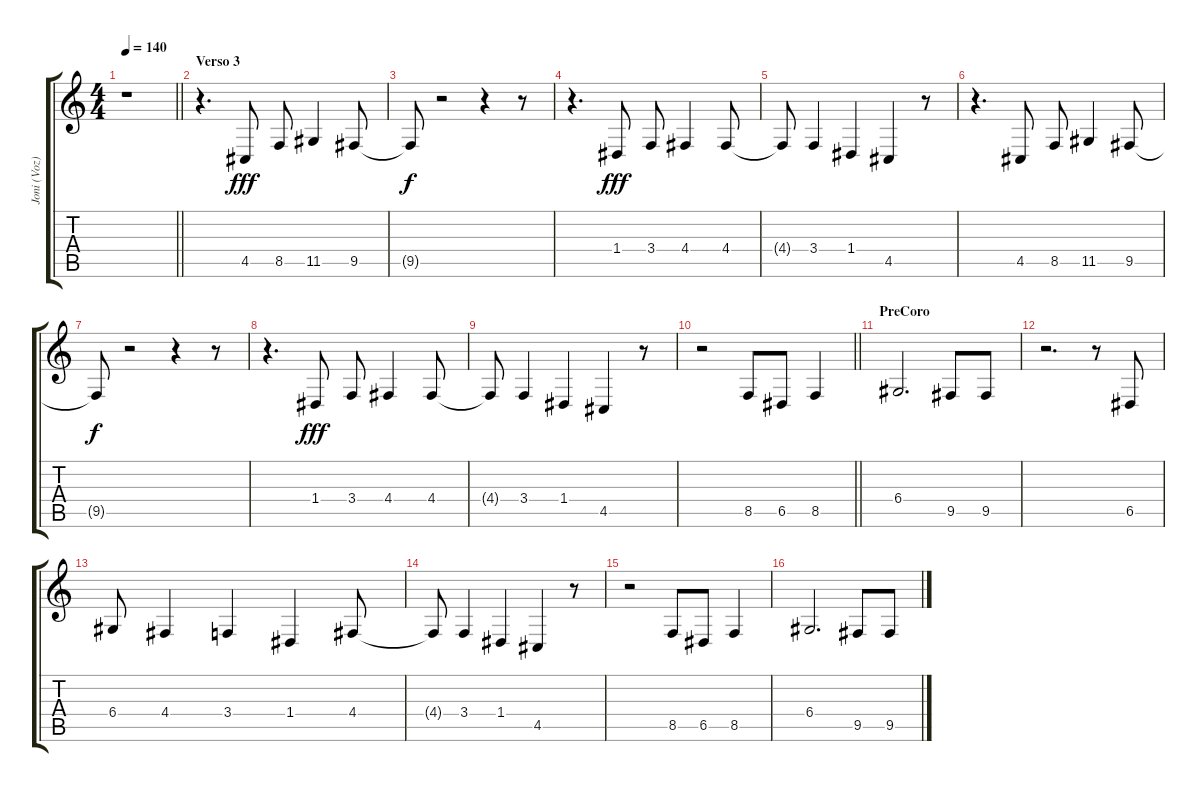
\track ("Joni (Voz)" "Joni (Voz)") {instrument clarinet}
\staff {score tabs}
\tuning (E4 B3 G3 D3 A2 E2) {hide}
\ts (4 4)
\tempo 140
\clef g2
\barLineRight lightlight
\ks aminor
r.1{dy fff} |
\section ("" "Verso 3")
r.4{d} 4.5.8 8.5.8 11.5.4 9.5.8 |
9.5{t}.8{dy f} r.2 r.4 r.8 |
r.4{d} 1.4.8{dy fff} 3.4.8 4.4.4 4.4.8 |
4.4{t}.8 3.4.4 1.4.4 4.5.4 r.8 |
r.4{d} 4.5.8 8.5.8 11.5.4 9.5.8 |
9.5{t}.8{dy f} r.2 r.4 r.8 |
r.4{d} 1.4.8{dy fff} 3.4.8 4.4.4 4.4.8 |
4.4{t}.8 3.4.4 1.4.4 4.5.4 r.8 |
\barLineRight lightlight
r.2 8.5.8 6.5.8 8.5.4 |
\section ("" "PreCoro")
6.4.2{d} 9.5.8 9.5.8 |
r.2{d} r.8 6.5.8 |
6.4.8 4.4.4 3.4.4 1.4.4 4.4.8 |
4.4{t}.8 3.4.4 1.4.4 4.5.4 r.8 |
r.2 8.5.8 6.5.8 8.5.4 |
6.4.2{d} 9.5.8 9.5.8
